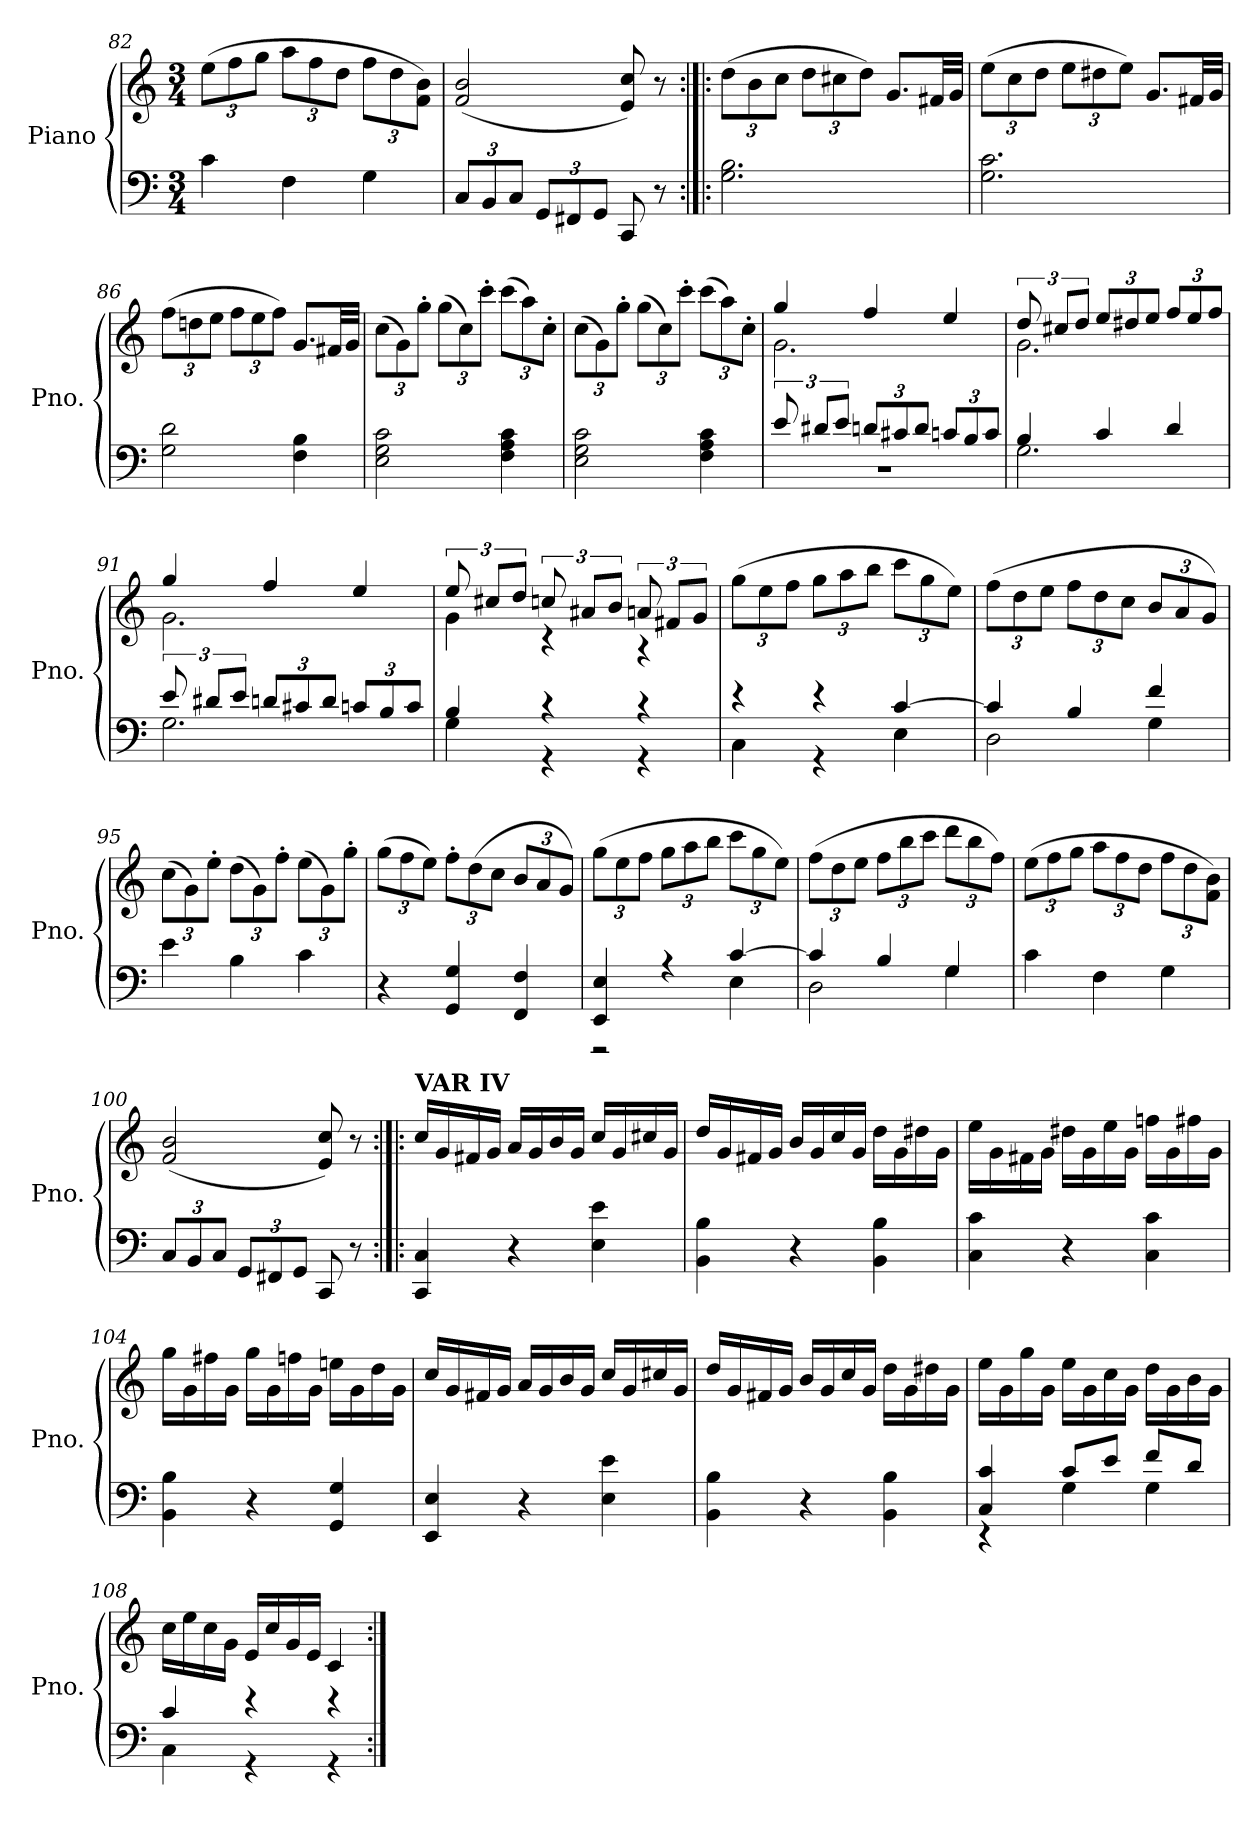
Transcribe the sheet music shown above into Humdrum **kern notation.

**kern	**kern
*part1	*part1
*staff2	*staff1
*I"Piano	*
*I'Pno.	*
*clefF4	*clefG2
*k[]	*k[]
*M3/4	*M3/4
*	*Xbrackettup
=82	=82
4c\	(>12ee\L
.	12ff\
.	12gg\J
4F\	12aa\L
.	12ff\
.	12dd\J
4G\	12ff\L
.	12dd\
.	12f\ 12b\J)
=83	=83
*Xbrackettup	*
12C/L	(<2f/ 2b/
12BB/	.
12C/J	.
12GG/L	.
12FF#X/	.
12GG/J	.
8CC/	8e/ 8cc/)
8r	8r
=84:|!|:	=84:|!|:
2.G\ 2.B\	(>12dd\L
.	12b\
.	12cc\J
.	12dd\L
.	12cc#X\
.	12dd\J)
.	8.g/L
.	32f#X/LL
.	32g/JJJ
!!LO:LB:g=z
=85	=85
2.G\ 2.c\	(>12ee\L
.	12cc\
.	12dd\J
.	12ee\L
.	12dd#X\
.	12ee\J)
.	8.g/L
.	32f#X/LL
.	32g/JJJ
=86	=86
2G\ 2d\	(>12ff\L
.	12ddn\
.	12ee\J
.	12ff\L
.	12ee\
.	12ff\J)
4F\ 4B\	8.g/L
.	32f#X/LL
.	32g/JJJ
=87	=87
2E\ 2G\ 2c\	(>12cc\L
.	12g\)
.	12gg'\J
.	(>12gg\L
.	12cc\)
.	12ccc'\J
4F\ 4A\ 4c\	(>12ccc\L
.	12aa\)
.	12cc'\J
=88	=88
2E\ 2G\ 2c\	(>12cc\L
.	12g\)
.	12gg'\J
.	(>12gg\L
.	12cc\)
.	12ccc'\J
4F\ 4A\ 4c\	(>12ccc\L
.	12aa\)
.	12cc'\J
!!LO:LB:g=z
=89	=89
*brackettup	*
*^	*^
12e/	2.r	4gg/	2.g\
12d#X/L	.	.	.
12e/J	.	.	.
*Xbrackettup	*	*	*
12dn/L	.	4ff/	.
12c#X/	.	.	.
12d/J	.	.	.
12cn/L	.	4ee/	.
12B/	.	.	.
12c/J	.	.	.
=90	=90	=90	=90
*	*	*brackettup	*
4B/	2.G\	12dd/	2.g\
.	.	12cc#X/L	.
.	.	12dd/J	.
*	*	*Xbrackettup	*
4c/	.	12ee/L	.
.	.	12dd#X/	.
.	.	12ee/J	.
4d/	.	12ff/L	.
.	.	12ee/	.
.	.	12ff/J	.
=91	=91	=91	=91
*brackettup	*	*	*
12e/	2.G\	4gg/	2.g\
12d#X/L	.	.	.
12e/J	.	.	.
*Xbrackettup	*	*	*
12dn/L	.	4ff/	.
12c#X/	.	.	.
12d/J	.	.	.
12cn/L	.	4ee/	.
12B/	.	.	.
12c/J	.	.	.
!!LO:LB:g=z	!!
=92	=92	=92	=92
*	*	*brackettup	*
4B/	4G\	12ee/	4g\
.	.	12cc#X/L	.
.	.	12dd/J	.
4r	4r	12ccn/	4r
.	.	12a#X/L	.
.	.	12b/J	.
4r	4r	12an/	4r
.	.	12f#X/L	.
.	.	12g/J	.
*	*	*v	*v
=93	=93	=93
*	*	*Xbrackettup
4r	4C\	(>12gg\L
.	.	12ee\
.	.	12ff\J
4r	4r	12gg\L
.	.	12aa\
.	.	12bb\J
[4c/	4E\	12ccc\L
.	.	12gg\
.	.	12ee\J)
=94	=94	=94
4c/]	2D\	(>12ff\L
.	.	12dd\
.	.	12ee\J
4B/	.	12ff\L
.	.	12dd\
.	.	12cc\J
4f/	4G\	12b/L
.	.	12a/
.	.	12g/J)
*v	*v	*
=95	=95
4e\	(>12cc\L
.	12g\)
.	12ee'\J
4B\	(>12dd\L
.	12g\)
.	12ff'\J
4c\	(>12ee\L
.	12g\)
.	12gg'\J
!!LO:LB:g=z
=96	=96
4r	(>12gg\L
.	12ff\
.	12ee\J)
4GG/ 4G/	12ff'\L
.	(>12dd\
.	12cc\J
4FF/ 4F/	12b/L
.	12a/
.	12g/J)
=97	=97
*^	*
4EE/ 4E/	2r	(>12gg\L
.	.	12ee\
.	.	12ff\J
4r	.	12gg\L
.	.	12aa\
.	.	12bb\J
[4c/	4E\	12ccc\L
.	.	12gg\
.	.	12ee\J)
=98	=98	=98
4c/]	2D\	(>12ff\L
.	.	12dd\
.	.	12ee\J
4B/	.	12ff\L
.	.	12bb\
.	.	12ccc\J
4G/	4G\	12ddd\L
.	.	12bb\
.	.	12ff\J)
*v	*v	*
=99	=99
4c\	(>12ee\L
.	12ff\
.	12gg\J
4F\	12aa\L
.	12ff\
.	12dd\J
4G\	12ff\L
.	12dd\
.	12f\ 12b\J)
=100	=100
12C/L	(<2f/ 2b/
12BB/	.
12C/J	.
12GG/L	.
12FF#X/	.
12GG/J	.
8CC/	8e/ 8cc/)
8r	8r
!!LO:LB:g=z
=101:|!|:	=101:|!|:
!	!LO:TX:a:B:t=VAR IV
4CC/ 4C/	16cc/LL
.	16g/
.	16f#X/
.	16g/JJ
4r	16a/LL
.	16g/
.	16b/
.	16g/JJ
4E\ 4e\	16cc/LL
.	16g/
.	16cc#X/
.	16g/JJ
=102	=102
4BB\ 4B\	16dd/LL
.	16g/
.	16f#X/
.	16g/JJ
4r	16b/LL
.	16g/
.	16cc/
.	16g/JJ
4BB\ 4B\	16dd\LL
.	16g\
.	16dd#X\
.	16g\JJ
=103	=103
4C\ 4c\	16ee\LL
.	16g\
.	16f#X\
.	16g\JJ
4r	16dd#X\LL
.	16g\
.	16ee\
.	16g\JJ
4C\ 4c\	16ffn\LL
.	16g\
.	16ff#X\
.	16g\JJ
!!LO:PB:g=z
=104	=104
4BB\ 4B\	16gg\LL
.	16g\
.	16ff#X\
.	16g\JJ
4r	16gg\LL
.	16g\
.	16ffn\
.	16g\JJ
4GG/ 4G/	16een\LL
.	16g\
.	16dd\
.	16g\JJ
=105	=105
4EE/ 4E/	16cc/LL
.	16g/
.	16f#X/
.	16g/JJ
4r	16a/LL
.	16g/
.	16b/
.	16g/JJ
4E\ 4e\	16cc/LL
.	16g/
.	16cc#X/
.	16g/JJ
=106	=106
4BB\ 4B\	16dd/LL
.	16g/
.	16f#X/
.	16g/JJ
4r	16b/LL
.	16g/
.	16cc/
.	16g/JJ
4BB\ 4B\	16dd\LL
.	16g\
.	16dd#X\
.	16g\JJ
!!LO:LB:g=z
=107	=107
*^	*
4C/ 4c/	4r	16ee\LL
.	.	16g\
.	.	16gg\
.	.	16g\JJ
8c/L	4G\	16ee\LL
.	.	16g\
8e/J	.	16cc\
.	.	16g\JJ
8f/L	4G\	16dd\LL
.	.	16g\
8d/J	.	16b\
.	.	16g\JJ
=108	=108	=108
4c/	4C\	16cc\LL
.	.	16ee\
.	.	16cc\
.	.	16g\JJ
4r	4r	16e/LL
.	.	16cc/
.	.	16g/
.	.	16e/JJ
4r	4r	4c/
*v	*v	*
=:|!	=:|!
*-	*-
